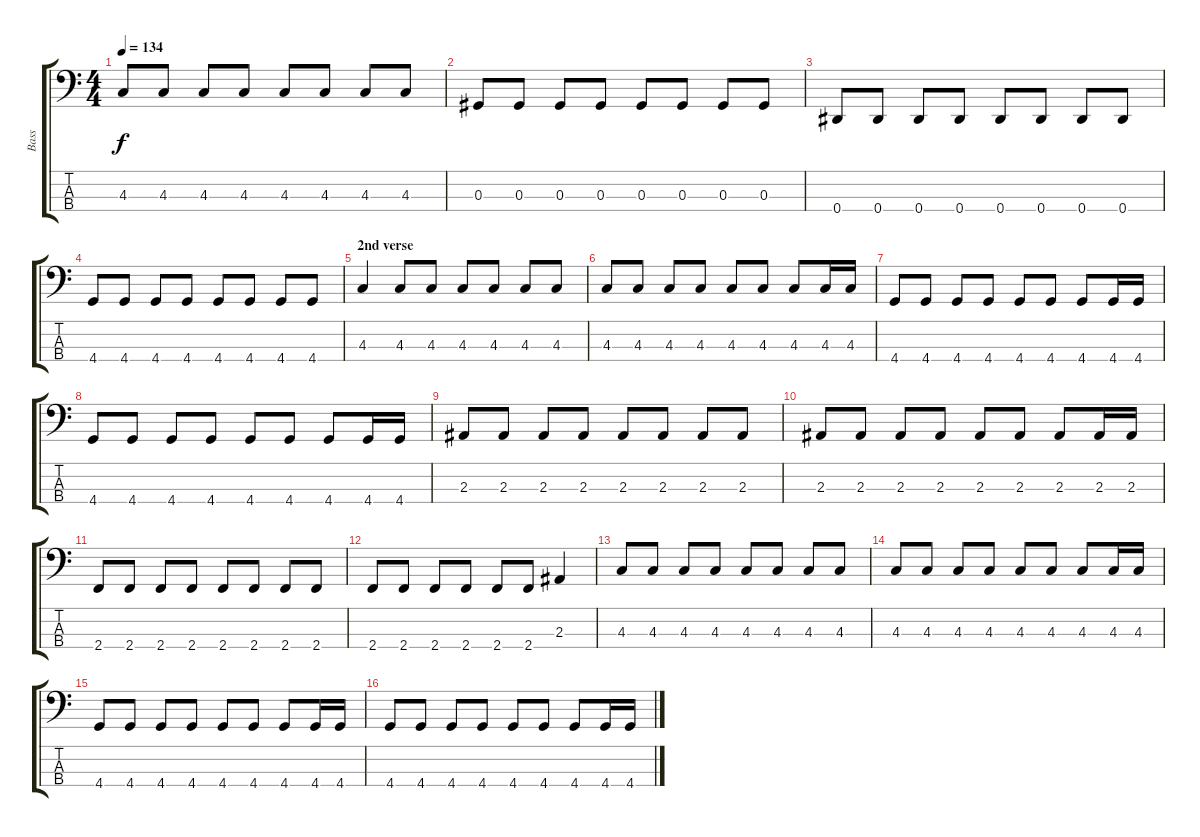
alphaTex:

\track ("Bass" "Bass") {instrument electricbasspick}
\staff {score tabs}
\tuning (Gb2 Db2 Ab1 Eb1) {hide}
\ts (4 4)
\tempo 134
\clef f4
\ks c
4.3.8{dy f} 4.3.8 4.3.8 4.3.8 4.3.8 4.3.8 4.3.8 4.3.8 |
0.3.8 0.3.8 0.3.8 0.3.8 0.3.8 0.3.8 0.3.8 0.3.8 |
0.4.8 0.4.8 0.4.8 0.4.8 0.4.8 0.4.8 0.4.8 0.4.8 |
4.4.8 4.4.8 4.4.8 4.4.8 4.4.8 4.4.8 4.4.8 4.4.8 |
\section ("" "2nd verse")
4.3.4 4.3.8 4.3.8 4.3.8 4.3.8 4.3.8 4.3.8 |
4.3.8 4.3.8 4.3.8 4.3.8 4.3.8 4.3.8 4.3.8 4.3.16 4.3.16 |
4.4.8 4.4.8 4.4.8 4.4.8 4.4.8 4.4.8 4.4.8 4.4.16 4.4.16 |
4.4.8 4.4.8 4.4.8 4.4.8 4.4.8 4.4.8 4.4.8 4.4.16 4.4.16 |
2.3.8 2.3.8 2.3.8 2.3.8 2.3.8 2.3.8 2.3.8 2.3.8 |
2.3.8 2.3.8 2.3.8 2.3.8 2.3.8 2.3.8 2.3.8 2.3.16 2.3.16 |
2.4.8 2.4.8 2.4.8 2.4.8 2.4.8 2.4.8 2.4.8 2.4.8 |
2.4.8 2.4.8 2.4.8 2.4.8 2.4.8 2.4.8 2.3.4 |
\section ("" "")
4.3.8 4.3.8 4.3.8 4.3.8 4.3.8 4.3.8 4.3.8 4.3.8 |
4.3.8 4.3.8 4.3.8 4.3.8 4.3.8 4.3.8 4.3.8 4.3.16 4.3.16 |
4.4.8 4.4.8 4.4.8 4.4.8 4.4.8 4.4.8 4.4.8 4.4.16 4.4.16 |
4.4.8 4.4.8 4.4.8 4.4.8 4.4.8 4.4.8 4.4.8 4.4.16 4.4.16
